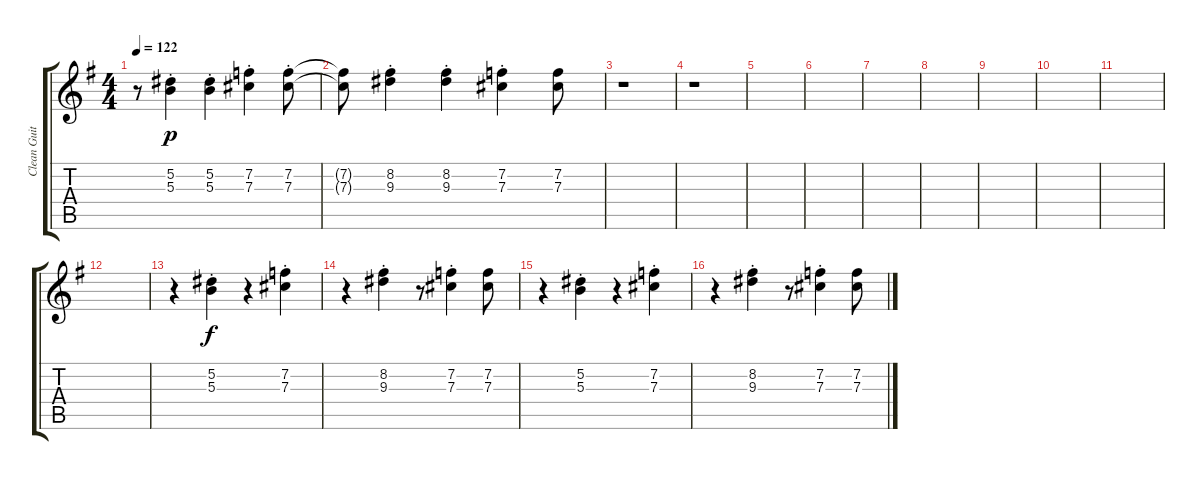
\track ("Clean Guitar" "Clean Guit") {instrument electricguitarjazz}
\staff {score tabs}
\tuning (Eb4 Bb3 Gb3 Db3 Ab2 Eb2) {hide}
\ts (4 4)
\tempo 122
\clef g2
\ks g
r.8{dy p} (5.2{st} 5.3{st}).4 (5.2{st} 5.3{st}).4 (7.2{st} 7.3{st}).4 (7.2{st} 7.3{st}).8 |
(7.2{t} 7.3{t}).8 (8.2{st} 9.3{st}).4 (8.2{st} 9.3{st}).4 (7.2{st} 7.3{st}).4 (7.2 7.3).8 |
r.1 |
r.1 |
|
|
|
|
|
|
|
|
r.4 (5.2{st} 5.3{st}).4{dy f} r.4 (7.2{st} 7.3{st}).4 |
r.4 (8.2{st} 9.3{st}).4 r.8 (7.2{st} 7.3{st}).4 (7.2 7.3).8 |
r.4 (5.2{st} 5.3{st}).4 r.4 (7.2{st} 7.3{st}).4 |
r.4 (8.2{st} 9.3{st}).4 r.8 (7.2{st} 7.3{st}).4 (7.2 7.3).8
